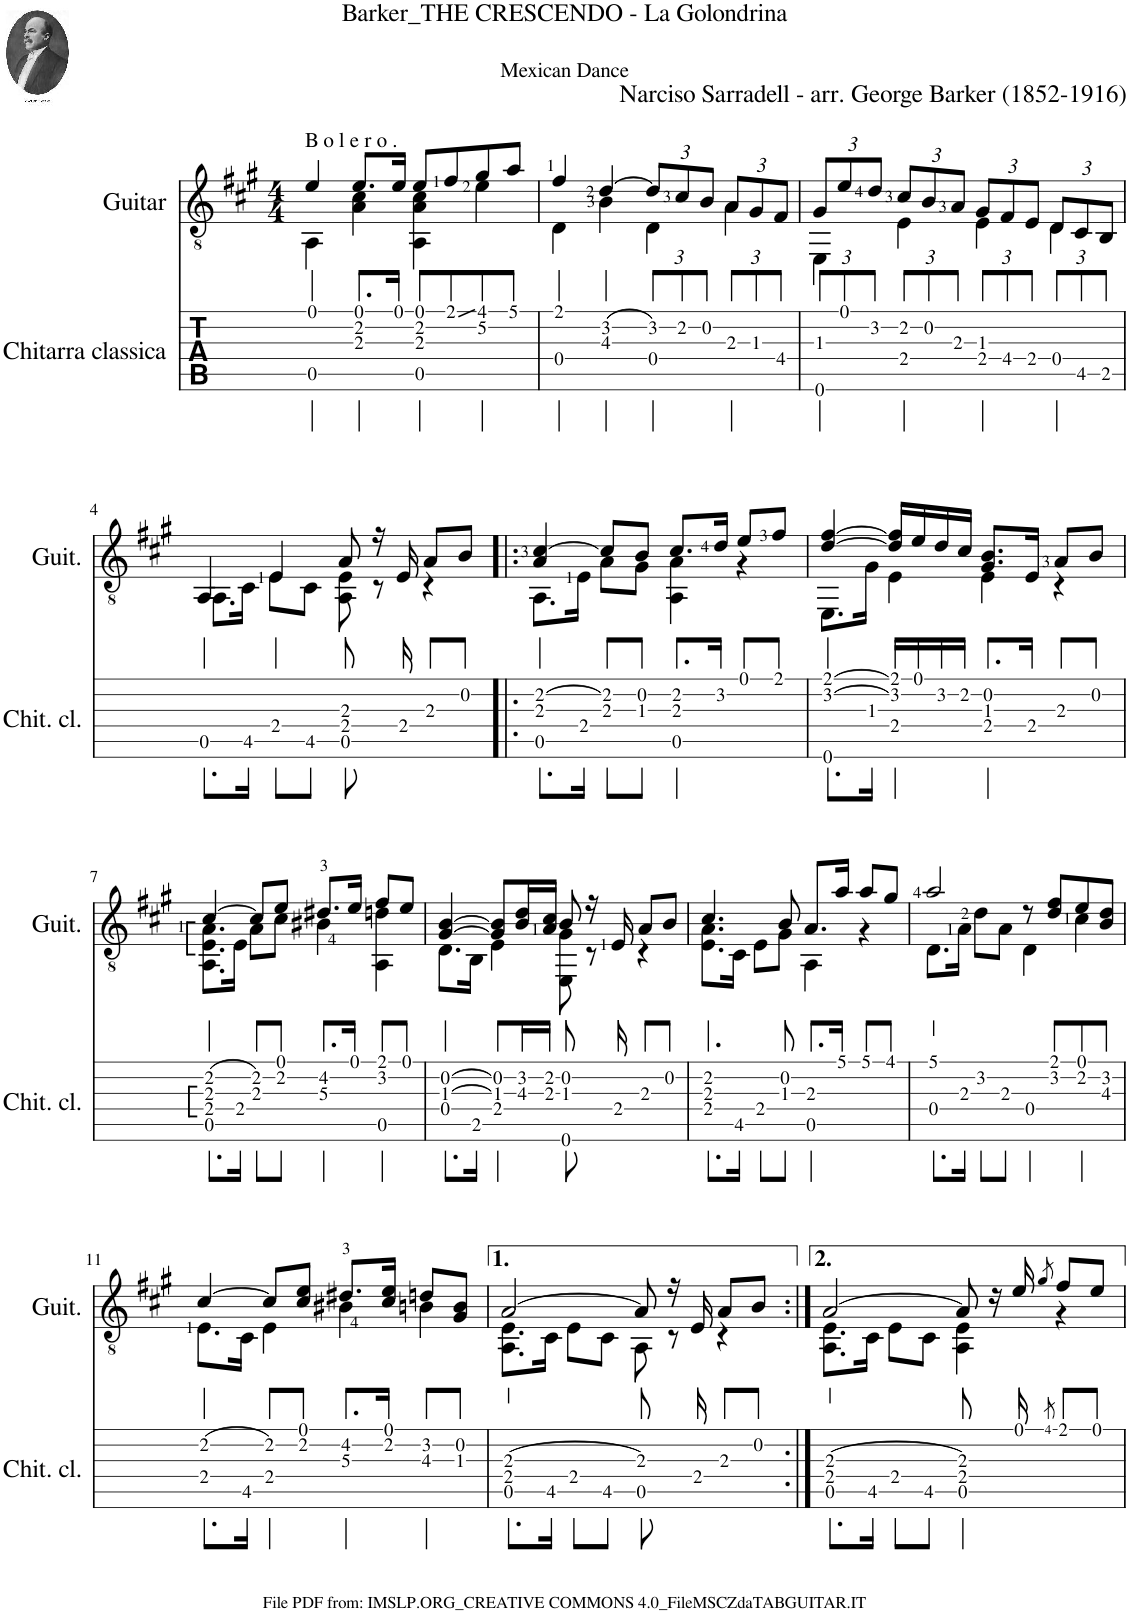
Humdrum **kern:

**kern	**kern
*part2	*part1
*staff2	*staff1
*I"Chitarra classica	*I"Guitar
*I'Chit. cl.	*I'Guit.
*stria6	*
*	*clefGv2
*k[f#c#g#]	*k[f#c#g#]
*M4/4	*M4/4
=1	=1
*^	*^
!	!	!LO:TX:a:t=B o l e r o .	!
4e/	4AA\	4e/	4AA\
8.e/L	4A\ 4c#\	8.e/L	4A\ 4c#\
16e/Jk	.	16e/Jk	.
8e/L	4AA\ 4A\ 4c#\	8e/L	4AA\ 4A\ 4c#\
8f#/	.	8f#/	.
8g#/	4e\	8g#/	4e\
8a/J	.	8a/J	.
=2	=2	=2	=2
4f#/	4D\	4f#/	4D\
[4d/	4B\	[4d/	4B\
*Xbrackettup	*	*Xbrackettup	*
12d/L]	4D\	12d/L]	4D\
12c#/	.	12c#/	.
12B/J	.	12B/J	.
12A/L	4A\	12A/L	4A\
12G#/	.	12G#/	.
12F#/J	.	12F#/J	.
=3	=3	=3	=3
12G#/L	4EE\	12G#/L	4EE\
12e/	.	12e/	.
12d/J	.	12d/J	.
12c#/L	4E\	12c#/L	4E\
12B/	.	12B/	.
12A/J	.	12A/J	.
12G#/L	4E\	12G#/L	4E\
12F#/	.	12F#/	.
12E/J	.	12E/J	.
12D/L	4D\	12D/L	4D\
12C#/	.	12C#/	.
12BB/J	.	12BB/J	.
!!LO:LB:g=z	!!
=4	=4	=4	=4
4AA/	8.AA\L	4AA/	8.AA\L
.	16C#\Jk	.	16C#\Jk
4E/	8E\L	4E/	8E\L
.	8C#\J	.	8C#\J
8A/	8AA\ 8E\	8A/	8AA\ 8E\
16r	8r	16r	8r
16E/	.	16E/	.
8A/L	4r	8A/L	4r
8B/J	.	8B/J	.
=5!|:	=5!|:	=5!|:	=5!|:
4A/ [4c#/	8.AA\L	4A/ [4c#/	8.AA\L
.	16E\Jk	.	16E\Jk
8c#/L]	8A\L	8c#/L]	8A\L
8B/J	8G#\J	8B/J	8G#\J
8.c#/L	4AA\ 4A\	8.c#/L	4AA\ 4A\
16d/Jk	.	16d/Jk	.
8e/L	4r	8e/L	4r
8f#/J	.	8f#/J	.
=6	=6	=6	=6
[4d/ [4f#/	8.EE\L	[4d/ [4f#/	8.EE\L
.	16G#\Jk	.	16G#\Jk
16d/] 16f#/]LL	4E\	16d/] 16f#/]LL	4E\
16e/	.	16e/	.
16d/	.	16d/	.
16c#/JJ	.	16c#/JJ	.
8.G#/ 8.B/L	4E\	8.G#/ 8.B/L	4E\
16E/Jk	.	16E/Jk	.
8A/L	4r	8A/L	4r
8B/J	.	8B/J	.
!!LO:LB:g=z	!!
=7	=7	=7	=7
[4c#/	8.AA\ 8.E\ 8.A\L	[4c#/	8.AA\ 8.E\ 8.A\L
.	16E\Jk	.	16E\Jk
8c#/L]	8A\L	8c#/L]	8A\L
8e/J	8c#\J	8e/J	8c#\J
8.d#X/L	4B#X\	8.d#X/L	4B#X\
16e/Jk	.	16e/Jk	.
8f#/L	4AA\ 4dn\	8f#/L	4AA\ 4dn\
8e/J	.	8e/J	.
=8	=8	=8	=8
[4G#/ [4B/	8.D\L	[4G#/ [4B/	8.D\L
.	16BB\Jk	.	16BB\Jk
8G#/] 8B/]L	4E\	8G#/] 8B/]L	4E\
16B/ 16d/L	.	16B/ 16d/L	.
16A/ 16c#/JJ	.	16A/ 16c#/JJ	.
8B/	8EE\ 8G#\	8B/	8EE\ 8G#\
16r	8r	16r	8r
16E/	.	16E/	.
8A/L	4r	8A/L	4r
8B/J	.	8B/J	.
=9	=9	=9	=9
4.c#/	8.E\ 8.A\L	4.c#/	8.E\ 8.A\L
.	16C#\Jk	.	16C#\Jk
.	8E\L	.	8E\L
8B/	8G#\J	8B/	8G#\J
8.A/L	4AA\	8.A/L	4AA\
16a/Jk	.	16a/Jk	.
8a/L	4r	8a/L	4r
8g#/J	.	8g#/J	.
=10	=10	=10	=10
2a/	8.D\L	2a/	8.D\L
.	16A\Jk	.	16A\Jk
.	8d\L	.	8d\L
.	8A\J	.	8A\J
8r	4D\	8r	4D\
8d/ 8f#/L	.	8d/ 8f#/L	.
8e/	4c#\	8e/	4c#\
8B/ 8d/J	.	8B/ 8d/J	.
!!LO:LB:g=z	!!
=11	=11	=11	=11
[4c#/	8.E\L	[4c#/	8.E\L
.	16C#\Jk	.	16C#\Jk
8c#/L]	4E\	8c#/L]	4E\
8c#/ 8e/J	.	8c#/ 8e/J	.
8.d#X/L	4B#X\	8.d#X/L	4B#X\
16c#/ 16e/Jk	.	16c#/ 16e/Jk	.
8dn/L	4Bn\	8dn/L	4Bn\
8G#/ 8B/J	.	8G#/ 8B/J	.
=12	=12	=12	=12
[2A/	8.AA\ 8.E\L	[2A/	8.AA\ 8.E\L
.	16C#\Jk	.	16C#\Jk
.	8E\L	.	8E\L
.	8C#\J	.	8C#\J
8A/]	8AA\	8A/]	8AA\
16r	8r	16r	8r
16E/	.	16E/	.
8A/L	4r	8A/L	4r
8B/J	.	8B/J	.
=13:|!	=13:|!	=13:|!	=13:|!
[2A/	8.AA\ 8.E\L	[2A/	8.AA\ 8.E\L
.	16C#\Jk	.	16C#\Jk
.	8E\L	.	8E\L
.	8C#\J	.	8C#\J
8A/]	4AA\ 4E\	8A/]	4AA\ 4E\
16r	.	16r	.
16e/	.	16e/	.
8qg#/	.	8qg#/	.
8f#/L	4r	8f#/L	4r
8e/J	.	8e/J	.
*v	*v	*	*
*	*v	*v
=	=
*-	*-
